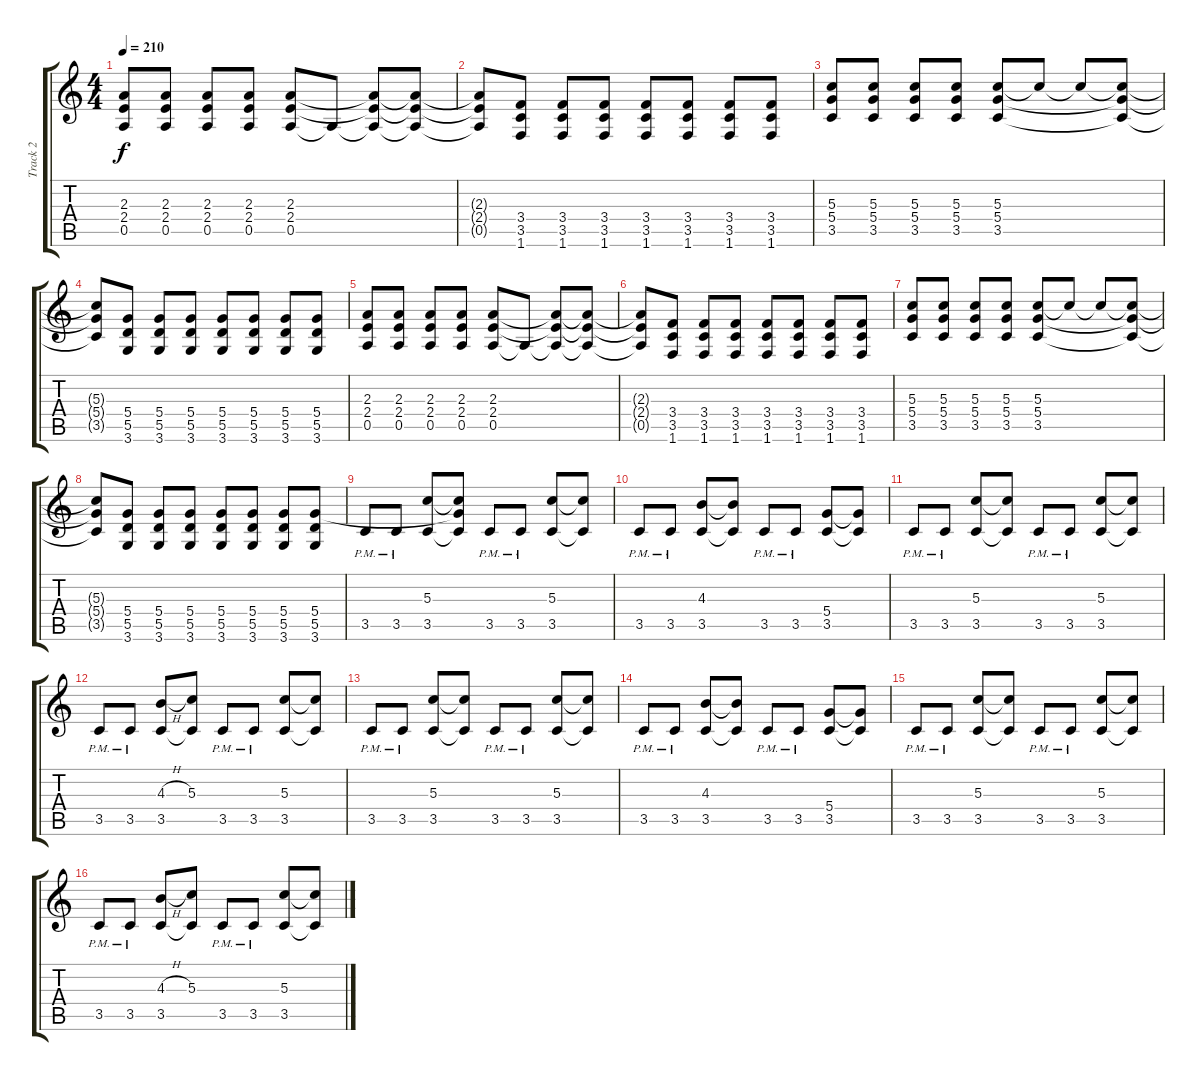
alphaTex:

\track ("Track 2" "Track 2") {instrument distortionguitar}
\staff {score tabs}
\tuning (E4 B3 G3 D3 A2 E2) {hide}
\ts (4 4)
\tempo 210
\clef g2
\ks c
(2.3 2.4 0.5).8{dy f} (2.3 2.4 0.5).8 (2.3 2.4 0.5).8 (2.3 2.4 0.5).8 (2.3 2.4 0.5).8 0.5{t}.8 (2.3{t} 2.4{t} 0.5{t}).8 (2.3{t} 2.4{t} 0.5{t}).8 |
(2.3{t} 2.4{t} 0.5{t}).8 (3.4 3.5 1.6).8 (3.4 3.5 1.6).8 (3.4 3.5 1.6).8 (3.4 3.5 1.6).8 (3.4 3.5 1.6).8 (3.4 3.5 1.6).8 (3.4 3.5 1.6).8 |
(5.3 5.4 3.5).8 (5.3 5.4 3.5).8 (5.3 5.4 3.5).8 (5.3 5.4 3.5).8 (5.3 5.4 3.5).8 5.3{t}.8 5.3{t}.8 (5.3{t} 5.4{t} 3.5{t}).8 |
(5.3{t} 5.4{t} 3.5{t}).8 (5.4 5.5 3.6).8 (5.4 5.5 3.6).8 (5.4 5.5 3.6).8 (5.4 5.5 3.6).8 (5.4 5.5 3.6).8 (5.4 5.5 3.6).8 (5.4 5.5 3.6).8 |
(2.3 2.4 0.5).8 (2.3 2.4 0.5).8 (2.3 2.4 0.5).8 (2.3 2.4 0.5).8 (2.3 2.4 0.5).8 0.5{t}.8 (2.3{t} 2.4{t} 0.5{t}).8 (2.3{t} 2.4{t} 0.5{t}).8 |
(2.3{t} 2.4{t} 0.5{t}).8 (3.4 3.5 1.6).8 (3.4 3.5 1.6).8 (3.4 3.5 1.6).8 (3.4 3.5 1.6).8 (3.4 3.5 1.6).8 (3.4 3.5 1.6).8 (3.4 3.5 1.6).8 |
(5.3 5.4 3.5).8 (5.3 5.4 3.5).8 (5.3 5.4 3.5).8 (5.3 5.4 3.5).8 (5.3 5.4 3.5).8 5.3{t}.8 5.3{t}.8 (5.3{t} 5.4{t} 3.5{t}).8 |
(5.3{t} 5.4{t} 3.5{t}).8 (5.4 5.5 3.6).8 (5.4 5.5 3.6).8 (5.4 5.5 3.6).8 (5.4 5.5 3.6).8 (5.4 5.5 3.6).8 (5.4 5.5 3.6).8 (5.4 5.5 3.6).8 |
3.5{pm}.8 3.5{pm}.8 (5.3 3.5).8 (5.3{t} 5.4{t} 3.5{t}).8 3.5{pm}.8 3.5{pm}.8 (5.3 3.5).8 (5.3{t} 3.5{t}).8 |
3.5{pm}.8 3.5{pm}.8 (4.3 3.5).8 (4.3{t} 3.5{t}).8 3.5{pm}.8 3.5{pm}.8 (5.4 3.5).8 (5.4{t} 3.5{t}).8 |
3.5{pm}.8 3.5{pm}.8 (5.3 3.5).8 (5.3{t} 3.5{t}).8 3.5{pm}.8 3.5{pm}.8 (5.3 3.5).8 (5.3{t} 3.5{t}).8 |
3.5{pm}.8 3.5{pm}.8 (4.3{h} 3.5).8 (5.3 3.5{t}).8 3.5{pm}.8 3.5{pm}.8 (5.3 3.5).8 (5.3{t} 3.5{t}).8 |
3.5{pm}.8 3.5{pm}.8 (5.3 3.5).8 (5.3{t} 3.5{t}).8 3.5{pm}.8 3.5{pm}.8 (5.3 3.5).8 (5.3{t} 3.5{t}).8 |
3.5{pm}.8 3.5{pm}.8 (4.3 3.5).8 (4.3{t} 3.5{t}).8 3.5{pm}.8 3.5{pm}.8 (5.4 3.5).8 (5.4{t} 3.5{t}).8 |
3.5{pm}.8 3.5{pm}.8 (5.3 3.5).8 (5.3{t} 3.5{t}).8 3.5{pm}.8 3.5{pm}.8 (5.3 3.5).8 (5.3{t} 3.5{t}).8 |
3.5{pm}.8 3.5{pm}.8 (4.3{h} 3.5).8 (5.3 3.5{t}).8 3.5{pm}.8 3.5{pm}.8 (5.3 3.5).8 (5.3{t} 3.5{t}).8
